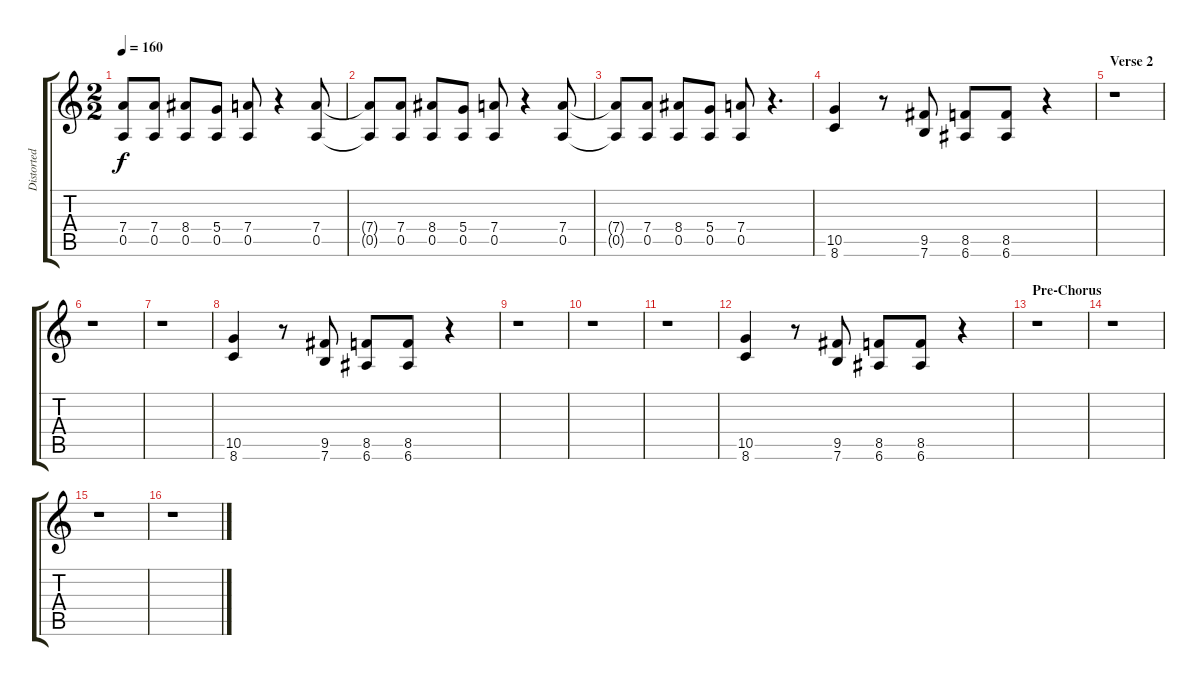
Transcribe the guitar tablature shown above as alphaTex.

\track ("Distorted Guitar" "Distorted ") {instrument distortionguitar}
\staff {score tabs}
\tuning (E4 B3 G3 D3 A2 E2) {hide}
\ts (2 2)
\tempo 160
\clef g2
\ks c
(7.4{t} 0.5{t}).8{dy f} (7.4 0.5).8 (8.4 0.5).8 (5.4 0.5).8 (7.4 0.5).8 r.4 (7.4 0.5).8 |
(7.4{t} 0.5{t}).8 (7.4 0.5).8 (8.4 0.5).8 (5.4 0.5).8 (7.4 0.5).8 r.4 (7.4 0.5).8 |
(7.4{t} 0.5{t}).8 (7.4 0.5).8 (8.4 0.5).8 (5.4 0.5).8 (7.4 0.5).8 r.4{d} |
(10.5 8.6).4 r.8 (9.5 7.6).8 (8.5 6.6).8 (8.5 6.6).8 r.4 |
\section ("" "Verse 2")
r.1 |
r.1 |
r.1 |
(10.5 8.6).4 r.8 (9.5 7.6).8 (8.5 6.6).8 (8.5 6.6).8 r.4 |
r.1 |
r.1 |
r.1 |
(10.5 8.6).4 r.8 (9.5 7.6).8 (8.5 6.6).8 (8.5 6.6).8 r.4 |
\section ("" "Pre-Chorus")
r.1 |
r.1 |
r.1 |
r.1
